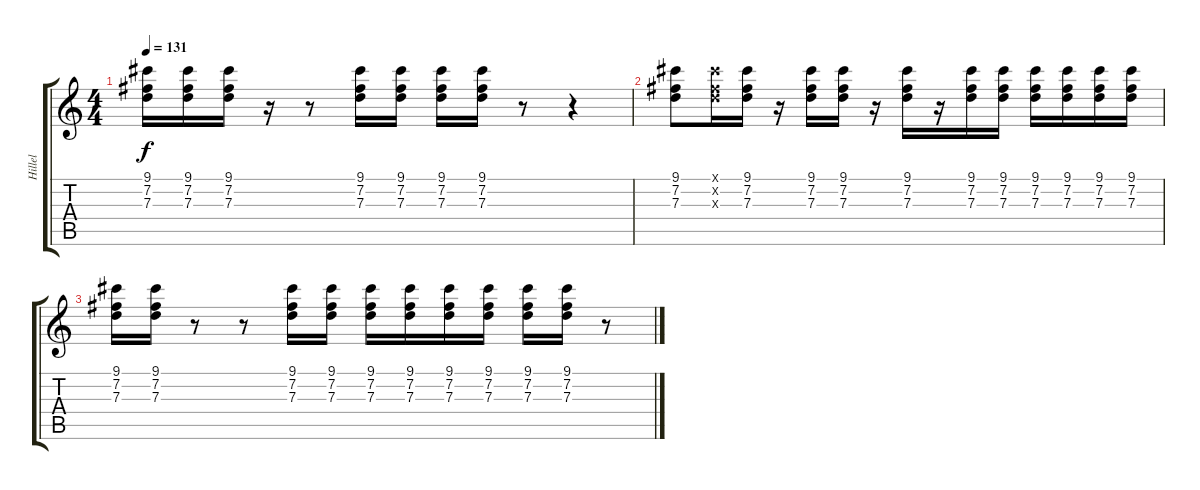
\track ("Hillel" "Hillel") {instrument electricguitarclean}
\staff {score tabs}
\tuning (E4 B3 G3 D3 A2 E2) {hide}
\ts (4 4)
\tempo 131
\clef g2
\ks c
(9.1 7.2 7.3).16{dy f} (9.1 7.2 7.3).16 (9.1 7.2 7.3).16 r.16 r.8 (9.1 7.2 7.3).16 (9.1 7.2 7.3).16 (9.1 7.2 7.3).16 (9.1 7.2 7.3).16 r.8 r.4 |
(9.1 7.2 7.3).8 (9.1{x} 7.2{x} 7.3{x}).16 (9.1 7.2 7.3).16 r.16 (9.1 7.2 7.3).16 (9.1 7.2 7.3).16 r.16 (9.1 7.2 7.3).16 r.16 (9.1 7.2 7.3).16 (9.1 7.2 7.3).16 (9.1 7.2 7.3).16 (9.1 7.2 7.3).16 (9.1 7.2 7.3).16 (9.1 7.2 7.3).16 |
(9.1 7.2 7.3).16 (9.1 7.2 7.3).16 r.8 r.8 (9.1 7.2 7.3).16 (9.1 7.2 7.3).16 (9.1 7.2 7.3).16 (9.1 7.2 7.3).16 (9.1 7.2 7.3).16 (9.1 7.2 7.3).16 (9.1 7.2 7.3).16 (9.1 7.2 7.3).16 r.8
